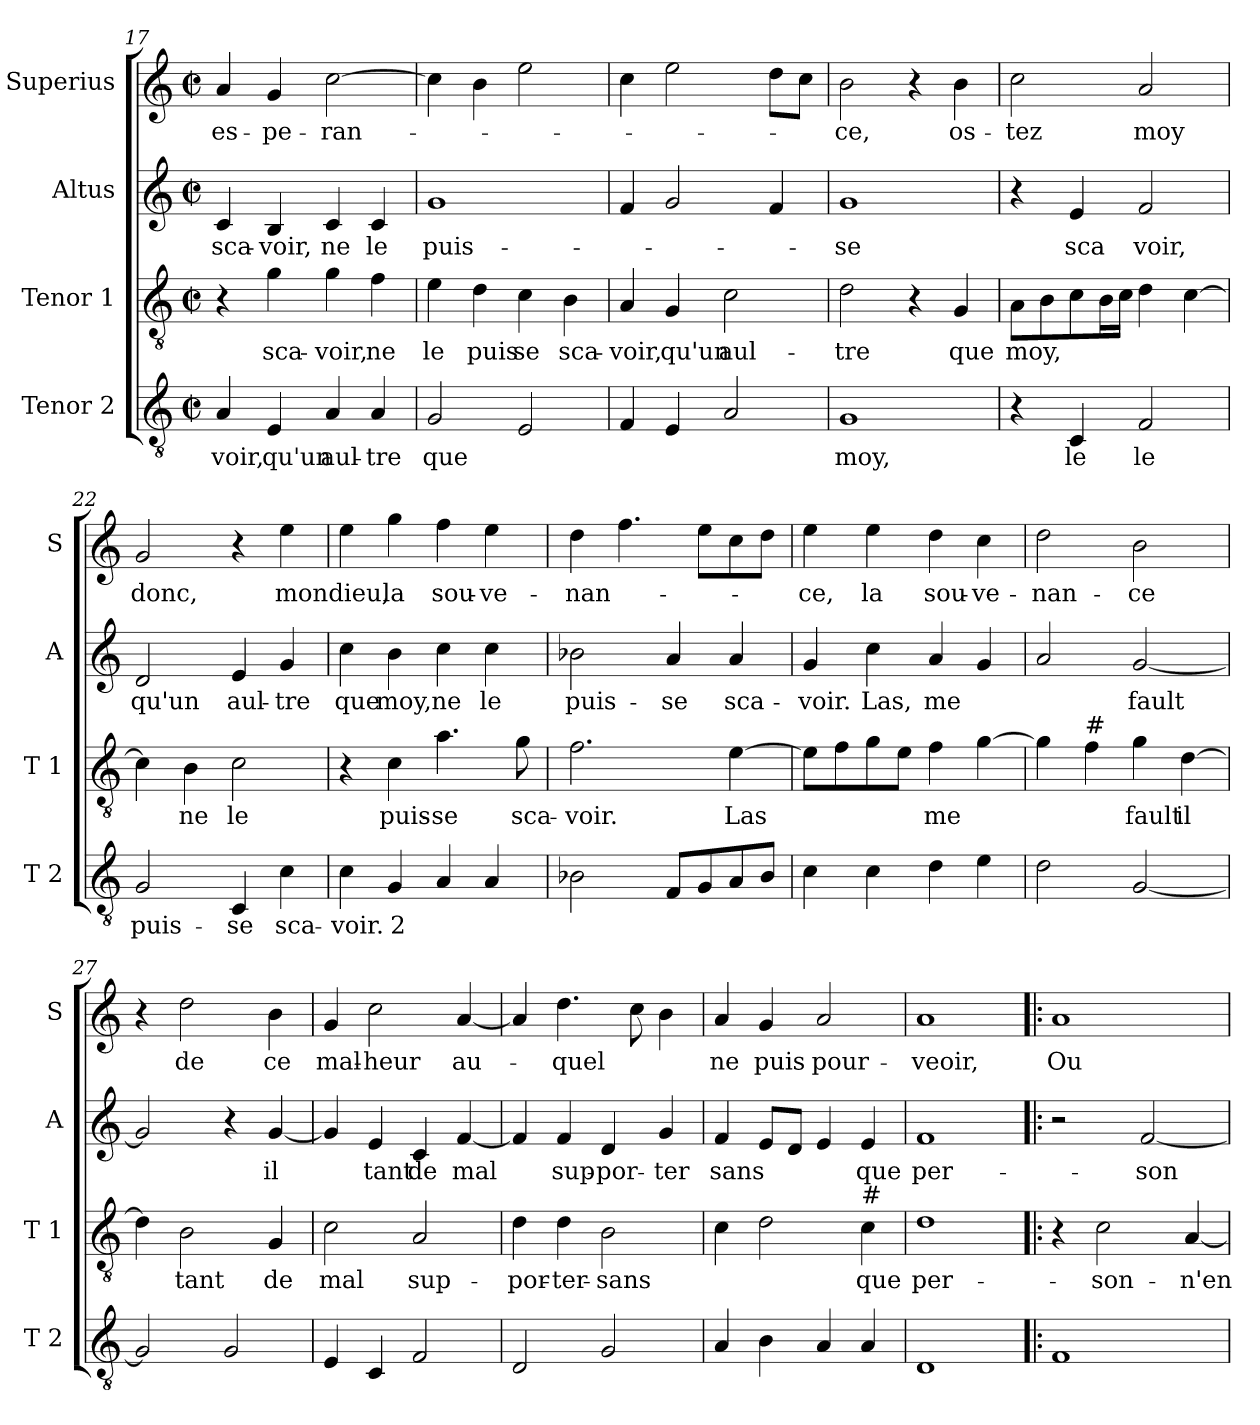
**kern	**text	**kern	**text	**kern	**text	**kern	**text
*part4	*part4	*part3	*part3	*part2	*part2	*part1	*part1
*staff4	*staff4	*staff3	*staff3	*staff2	*staff2	*staff1	*staff1
*I"Tenor 2	*	*I"Tenor 1	*	*I"Altus	*	*I"Superius	*
*I'T 2	*	*I'T 1	*	*I'A	*	*I'S	*
!!LO:PB:g=z
*clefGv2	*	*clefGv2	*	*clefG2	*	*clefG2	*
*k[]	*	*k[]	*	*k[]	*	*k[]	*
*C:	*	*C:	*	*C:	*	*C:	*
*M2/2	*	*M2/2	*	*M2/2	*	*M2/2	*
*met(c|)	*	*met(c|)	*	*met(c|)	*	*met(c|)	*
=17	=17	=17	=17	=17	=17	=17	=17
4A/	-voir,	4r	.	4c/	sca-	4a/	es-
4E/	qu'un	4g\	sca-	4B/	-voir,	4g/	-pe-
4A/	aul-	4g\	-voir,	4c/	ne	[2cc\	-ran-
4A/	-tre	4f\	ne	4c/	le	.	.
=18	=18	=18	=18	=18	=18	=18	=18
2G/	que	4e\	le	1g	puis-	4cc\]	.
.	.	4d\	puis	.	.	4b\	.
2E/	.	4c\	se	.	.	2ee\	.
.	.	4B\	sca-	.	.	.	.
=19	=19	=19	=19	=19	=19	=19	=19
4F/	.	4A/	-voir,	4f/	.	4cc\	.
4E/	.	4G/	qu'un	2g/	.	2ee\	.
2A/	.	2c\	aul-	.	.	.	.
.	.	.	.	4f/	.	8dd\L	.
.	.	.	.	.	.	8cc\J	.
=20	=20	=20	=20	=20	=20	=20	=20
1G	moy,	2d\	-tre	1g	-se	2b\	-ce,
.	.	4r	.	.	.	4r	.
.	.	4G/	que	.	.	4b\	os-
=21	=21	=21	=21	=21	=21	=21	=21
4r	.	8A\L	moy,	4r	.	2cc\	-tez
.	.	8B\	.	.	.	.	.
4C/	le	8c\	.	4e/	sca	.	.
.	.	16B\L	.	.	.	.	.
.	.	16c\JJ	.	.	.	.	.
2F/	le	4d\	.	2f/	voir,	2a/	moy
.	.	[4c\	.	.	.	.	.
!!LO:LB:g=z
=22	=22	=22	=22	=22	=22	=22	=22
2G/	puis-	4c\]	.	2d/	qu'un	2g/	donc,
.	.	4B\	ne	.	.	.	.
4C/	-se	2c\	le	4e/	aul-	4r	.
4c\	sca-	.	.	4g/	-tre	4ee\	mon
=23	=23	=23	=23	=23	=23	=23	=23
4c\	-voir.	4r	.	4cc\	que	4ee\	dieu,
4G/	2	4c\	puis-	4b\	moy,	4gg\	la
4A/	.	4.a\	-se	4cc\	ne	4ff\	sou-
4A/	.	.	.	4cc\	le	4ee\	-ve-
.	.	8g\	sca-	.	.	.	.
=24	=24	=24	=24	=24	=24	=24	=24
2B-X\	.	2.f\	-voir.	2b-X\	puis-	4dd\	-nan-
.	.	.	.	.	.	4.ff\	.
8F/L	.	.	.	4a/	-se	.	.
8G/	.	.	.	.	.	8ee\L	.
8A/	.	[4e\	Las	4a/	sca-	8cc\	.
8B-/J	.	.	.	.	.	8dd\J	.
=25	=25	=25	=25	=25	=25	=25	=25
4c\	.	8e\L]	.	4g/	-voir.	4ee\	-ce,
.	.	8f\	.	.	.	.	.
4c\	.	8g\	.	4cc\	Las,	4ee\	la
.	.	8e\J	.	.	.	.	.
4d\	.	4f\	me	4a/	me	4dd\	sou-
4e\	.	[4g\	.	4g/	.	4cc\	-ve-
=26	=26	=26	=26	=26	=26	=26	=26
2d\	.	4g\]	.	2a/	.	2dd\	-nan-
!	!	!LO:TX:a:t=#	!	!	!	!	!
.	.	4f\	.	.	.	.	.
[2G/	.	4g\	fault	[2g/	fault	2b\	-ce
.	.	[4d\	il	.	.	.	.
!!LO:LB:g=z
=27	=27	=27	=27	=27	=27	=27	=27
2G/]	.	4d\]	.	2g/]	.	4r	.
.	.	2B\	tant	.	.	2dd\	de
2G/	.	.	.	4r	.	.	.
.	.	4G/	de	[4g/	il	4b\	ce
=28	=28	=28	=28	=28	=28	=28	=28
4E/	.	2c\	mal	4g/]	.	4g/	mal-
4C/	.	.	.	4e/	tant	2cc\	-heur
2F/	.	2A/	sup-	4c/	de	.	.
.	.	.	.	[4f/	mal	[4a/	au-
=29	=29	=29	=29	=29	=29	=29	=29
2D/	.	4d\	-por-	4f/]	.	4a/]	.
.	.	4d\	-ter-	4f/	sup-	4.dd\	-quel
2G/	.	2B\	-sans	4d/	-por-	.	.
.	.	.	.	.	.	8cc\	.
.	.	.	.	4g/	-ter	4b\	.
=30	=30	=30	=30	=30	=30	=30	=30
4A/	.	4c\	.	4f/	sans	4a/	ne
4B\	.	2d\	.	8e/L	.	4g/	puis
.	.	.	.	8d/J	.	.	.
4A/	.	.	.	4e/	.	2a/	pour-
!	!	!LO:TX:a:t=#	!	!	!	!	!
4A/	.	4c\	que	4e/	que	.	.
=31	=31	=31	=31	=31	=31	=31	=31
1D	.	1d	per-	1f	per-	1a	-veoir,
!!LO:PB:g=z
=32!|:	=32!|:	=32!|:	=32!|:	=32!|:	=32!|:	=32!|:	=32!|:
1F	.	4r	.	2r	.	1a	Ou
.	.	2c\	-son-	.	.	.	.
.	.	.	.	[2f/	-son-	.	.
.	.	[4A/	-n'en	.	.	.	.
=	=	=	=	=	=	=	=
*-	*-	*-	*-	*-	*-	*-	*-
